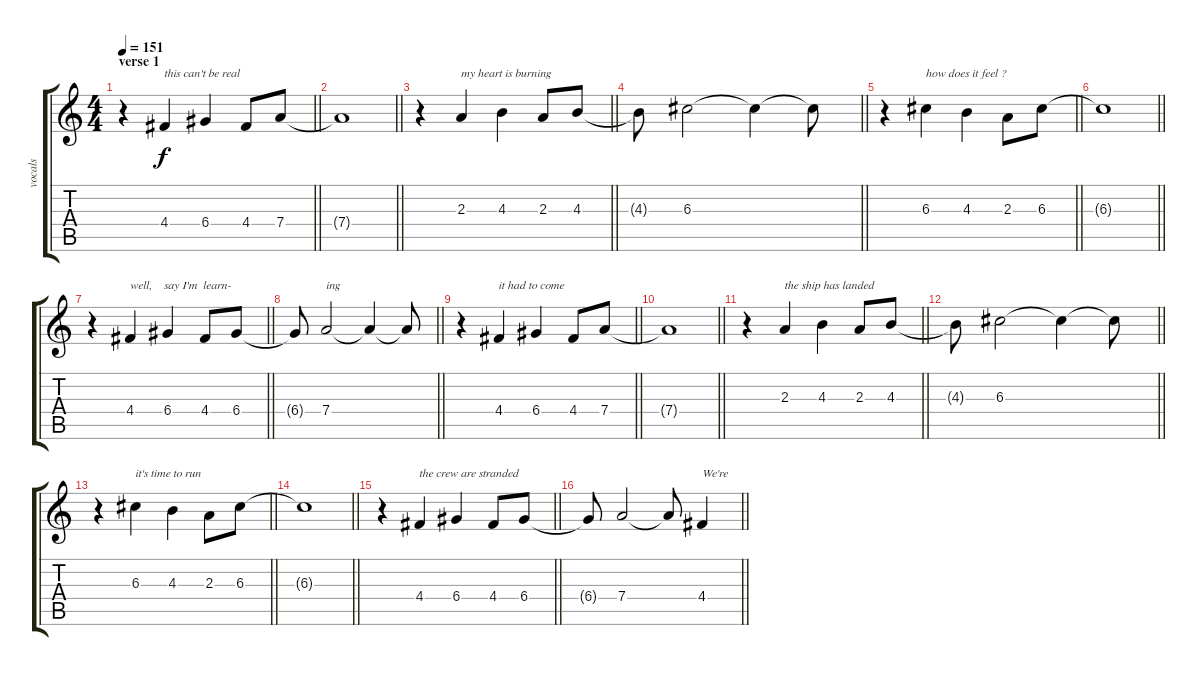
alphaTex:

\track ("vocals" "vocals") {instrument electricguitarjazz}
\staff {score tabs}
\tuning (E4 B3 G3 D3 A2 E2) {hide}
\ts (4 4)
\section ("" "verse 1")
\tempo 151
\clef g2
\barLineRight lightlight
\ks c
r.4{dy f} 4.4.4{txt "this can't be real "} 6.4.4 4.4.8 7.4.8 |
\barLineRight lightlight
7.4{t}.1 |
\barLineRight lightlight
r.4 2.3.4{txt "my heart is burning"} 4.3.4 2.3.8 4.3.8 |
\barLineRight lightlight
4.3{t}.8 6.3.2 6.3{t}.4 6.3{t}.8 |
\barLineRight lightlight
r.4 6.3.4{txt "how does it feel ?"} 4.3.4 2.3.8 6.3.8 |
\barLineRight lightlight
6.3{t}.1 |
\barLineRight lightlight
r.4 4.4.4{txt "well,    say I'm  learn-"} 6.4.4 4.4.8 6.4.8 |
\barLineRight lightlight
6.4{t}.8 7.4.2{txt "ing"} 7.4{t}.4 7.4{t}.8 |
\barLineRight lightlight
r.4 4.4.4{txt "it had to come"} 6.4.4 4.4.8 7.4.8 |
\barLineRight lightlight
7.4{t}.1 |
\barLineRight lightlight
r.4 2.3.4{txt "the ship has landed"} 4.3.4 2.3.8 4.3.8 |
\barLineRight lightlight
4.3{t}.8 6.3.2 6.3{t}.4 6.3{t}.8 |
\barLineRight lightlight
r.4 6.3.4{txt "it's time to run"} 4.3.4 2.3.8 6.3.8 |
\barLineRight lightlight
6.3{t}.1 |
\barLineRight lightlight
r.4 4.4.4{txt "the crew are stranded"} 6.4.4 4.4.8 6.4.8 |
\barLineRight lightlight
6.4{t}.8 7.4.2 7.4{t}.8 4.4.4{txt "We're"}
